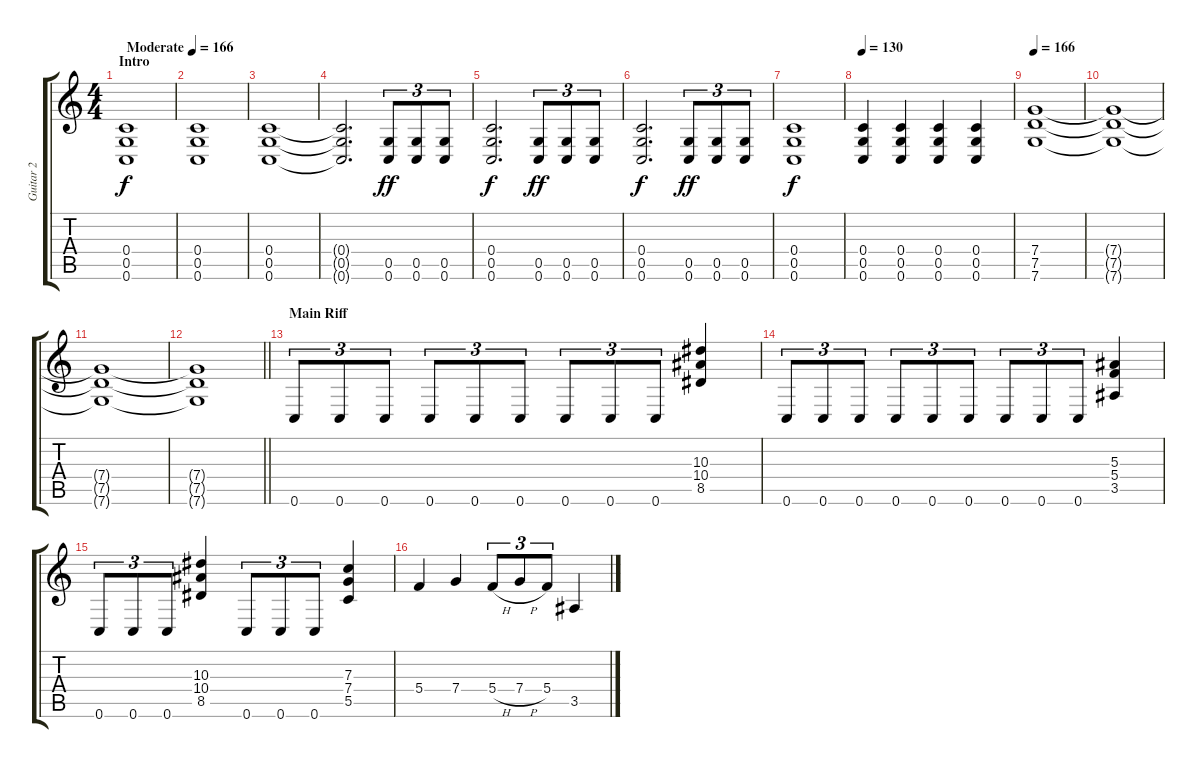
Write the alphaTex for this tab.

\track ("Guitar 2" "Guitar 2") {instrument overdrivenguitar}
\staff {score tabs}
\tuning (D4 A3 F3 C3 G2 C2) {hide}
\ts (4 4)
\section ("" "Intro")
\tempo (166 "Moderate")
\clef g2
\ks c
(0.4 0.5 0.6).1{dy f instrument overdrivenguitar} |
(0.4 0.5 0.6).1 |
(0.4 0.5 0.6).1 |
(0.4{t} 0.5{t} 0.6{t}).2{d} (0.5 0.6).8{tu (3 2) dy ff} (0.5 0.6).8{tu (3 2)} (0.5 0.6).8{tu (3 2)} |
(0.4 0.5 0.6).2{d dy f} (0.5 0.6).8{tu (3 2) dy ff} (0.5 0.6).8{tu (3 2)} (0.5 0.6).8{tu (3 2)} |
(0.4 0.5 0.6).2{d dy f} (0.5 0.6).8{tu (3 2) dy ff} (0.5 0.6).8{tu (3 2)} (0.5 0.6).8{tu (3 2)} |
(0.4 0.5 0.6).1{dy f} |
\tempo 130
(0.4 0.5 0.6).4 (0.4 0.5 0.6).4 (0.4 0.5 0.6).4 (0.4 0.5 0.6).4 |
\tempo 166
(7.4 7.5 7.6).1 |
(7.4{t} 7.5{t} 7.6{t}).1 |
(7.4{t} 7.5{t} 7.6{t}).1 |
\barLineRight lightlight
(7.4{t} 7.5{t} 7.6{t}).1 |
\section ("" "Main Riff")
0.6.8{tu (3 2)} 0.6.8{tu (3 2)} 0.6.8{tu (3 2)} 0.6.8{tu (3 2)} 0.6.8{tu (3 2)} 0.6.8{tu (3 2)} 0.6.8{tu (3 2)} 0.6.8{tu (3 2)} 0.6.8{tu (3 2)} (10.3 10.4 8.5).4 |
0.6.8{tu (3 2)} 0.6.8{tu (3 2)} 0.6.8{tu (3 2)} 0.6.8{tu (3 2)} 0.6.8{tu (3 2)} 0.6.8{tu (3 2)} 0.6.8{tu (3 2)} 0.6.8{tu (3 2)} 0.6.8{tu (3 2)} (5.3 5.4 3.5).4 |
0.6.8{tu (3 2)} 0.6.8{tu (3 2)} 0.6.8{tu (3 2)} (10.3 10.4 8.5).4 0.6.8{tu (3 2)} 0.6.8{tu (3 2)} 0.6.8{tu (3 2)} (7.3 7.4 5.5).4 |
5.4.4 7.4.4 5.4{h}.8{tu (3 2)} 7.4{h}.8{tu (3 2)} 5.4.8{tu (3 2)} 3.5.4
